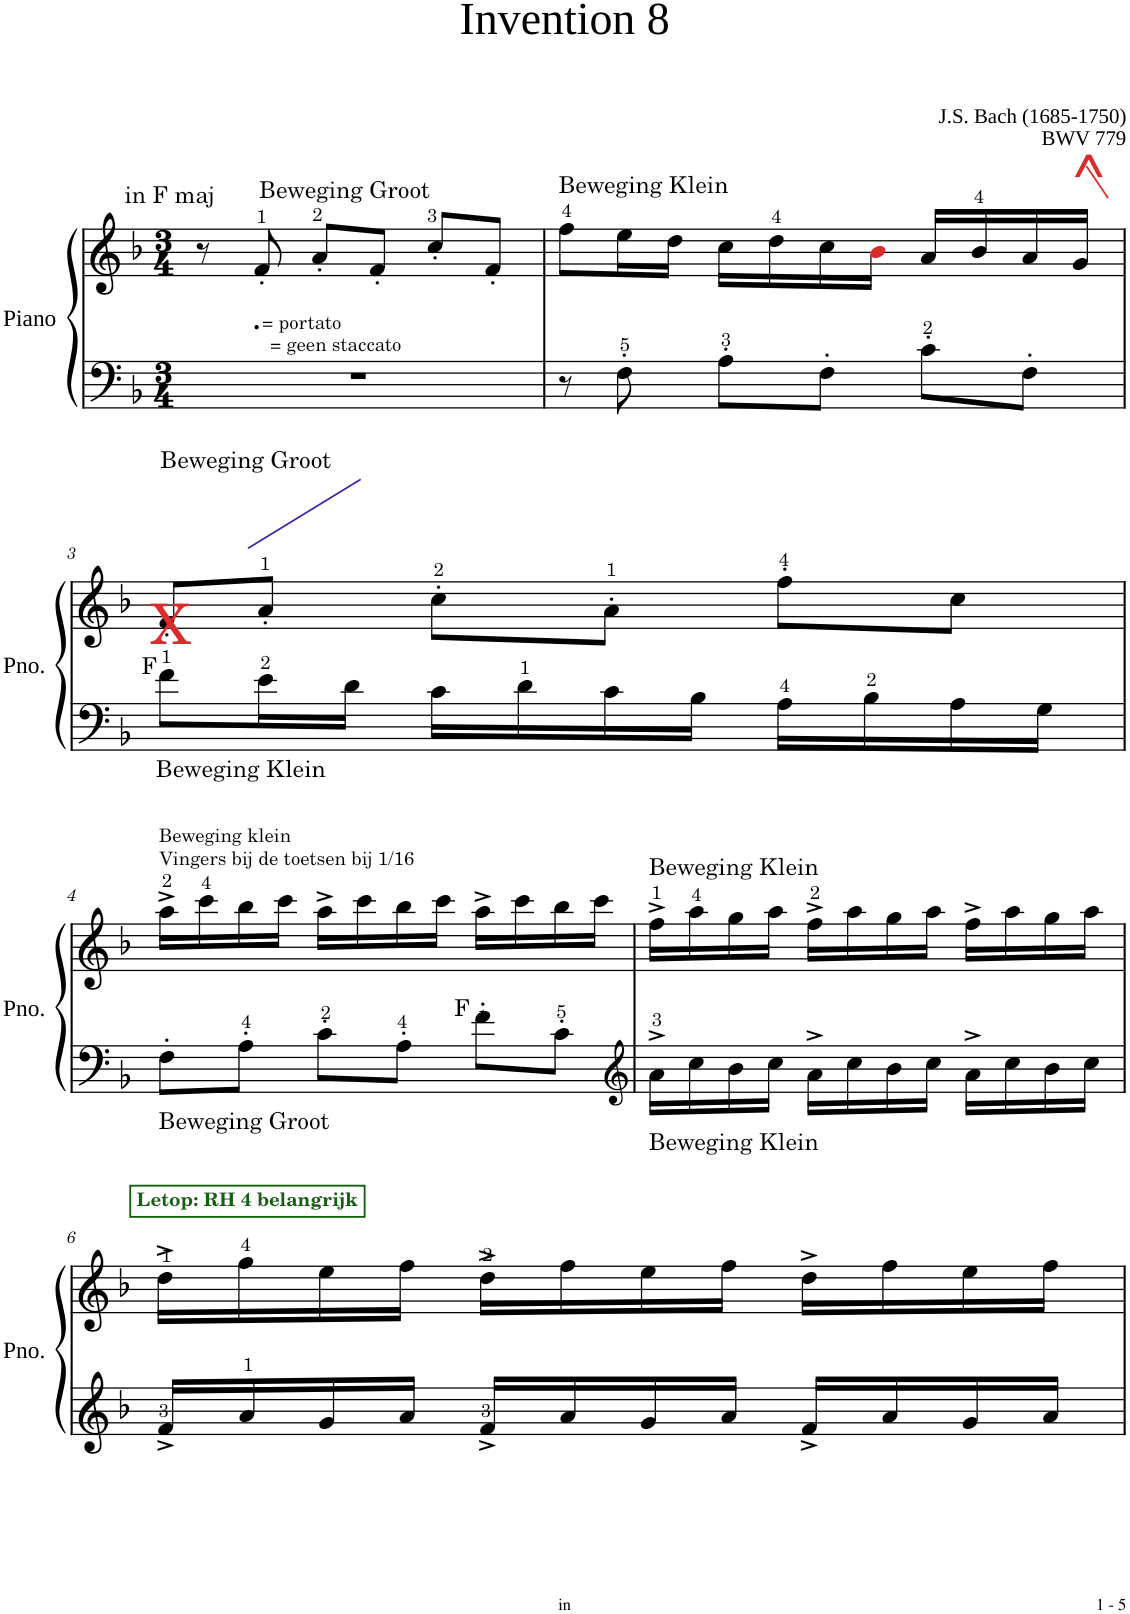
**kern	**kern
*part1	*part1
*staff2	*staff1
*I"Piano	*
*I'Pno.	*
*clefF4	*clefG2
*k[b-]	*k[b-]
*M3/4	*M3/4
=1	=1
2.r	8r
!	!LO:TX:b:t=.
!	!LO:TX:b:t== portato
!	!LO:TX:b:t== geen staccato
!	!LO:TX:a:t=in F maj
!	!LO:TX:a:t=Beweging Groot
.	8f'/
.	8a'/L
.	8f'/J
.	8cc'/L
.	8f'/J
=2	=2
!	!LO:TX:a:t=Beweging Klein
8r	8ff\L
8F>'\	16ee\L
.	16dd\JJ
8A>'\L	16cc\LL
.	16dd\
8F'\J	16cc\
.	16b-i\JJ
8c>'\L	16a/LL
.	16b-/
8F'\J	16a/
!	!LO:TX:a:color=#DB2B2B:t=^
.	16g/JJ
!!LO:LB:g=z
=3	=3
!	!LO:TX:a:t=Beweging Groot
!	!LO:TX:a:color=#DB2B2B:t=X
!LO:TX:b:t=Beweging Klein	!
!LO:TX:a:t=F	!
8f>\L	8f'/L
16e>\L	8a'/J
16d\JJ	.
16c\LL	8cc'\L
16d>\	.
16c\	8a'\J
16B-\JJ	.
16A>\LL	8ff'\L
16B->\	.
16A\	8cc\J
16G\JJ	.
!!LO:LB:g=z
=4	=4
!	!LO:TX:a:t=Beweging klein
!	!LO:TX:a:t=Vingers bij de toetsen bij 1/16
!LO:TX:b:t=Beweging Groot	!
8F'\L	16aa^\LL
.	16ccc\
8A>'\J	16bb-\
.	16ccc\JJ
8c>'\L	16aa^\LL
.	16ccc\
8A>'\J	16bb-\
.	16ccc\JJ
!LO:TX:a:t=F	!
8f'\L	16aa^\LL
.	16ccc\
8c>'\J	16bb-\
.	16ccc\JJ
=5	=5
*clefG2	*
!	!LO:TX:a:t=Beweging Klein
!LO:TX:b:t=Beweging Klein	!
16a>^\LL	16ff^\LL
16cc\	16aa\
16b-\	16gg\
16cc\JJ	16aa\JJ
16a^\LL	16ff^\LL
16cc\	16aa\
16b-\	16gg\
16cc\JJ	16aa\JJ
16a^\LL	16ff^\LL
16cc\	16aa\
16b-\	16gg\
16cc\JJ	16aa\JJ
!!LO:LB:g=z
=6	=6
!	!LO:TX:a:B:color=#13600D:t=Letop&colon; RH 4 belangrijk
16f>^/LL	16cc^\LL
16g>/	16ff\
16g/	16ee\
16a/JJ	16ff\JJ
16f>^/LL	16dd^\LL
16a/	16ff\
16g/	16ee\
16a/JJ	16ff\JJ
16f^/LL	16dd^\LL
16a/	16ff\
16g/	16ee\
16a/JJ	16ff\JJ
=	=
*-	*-
